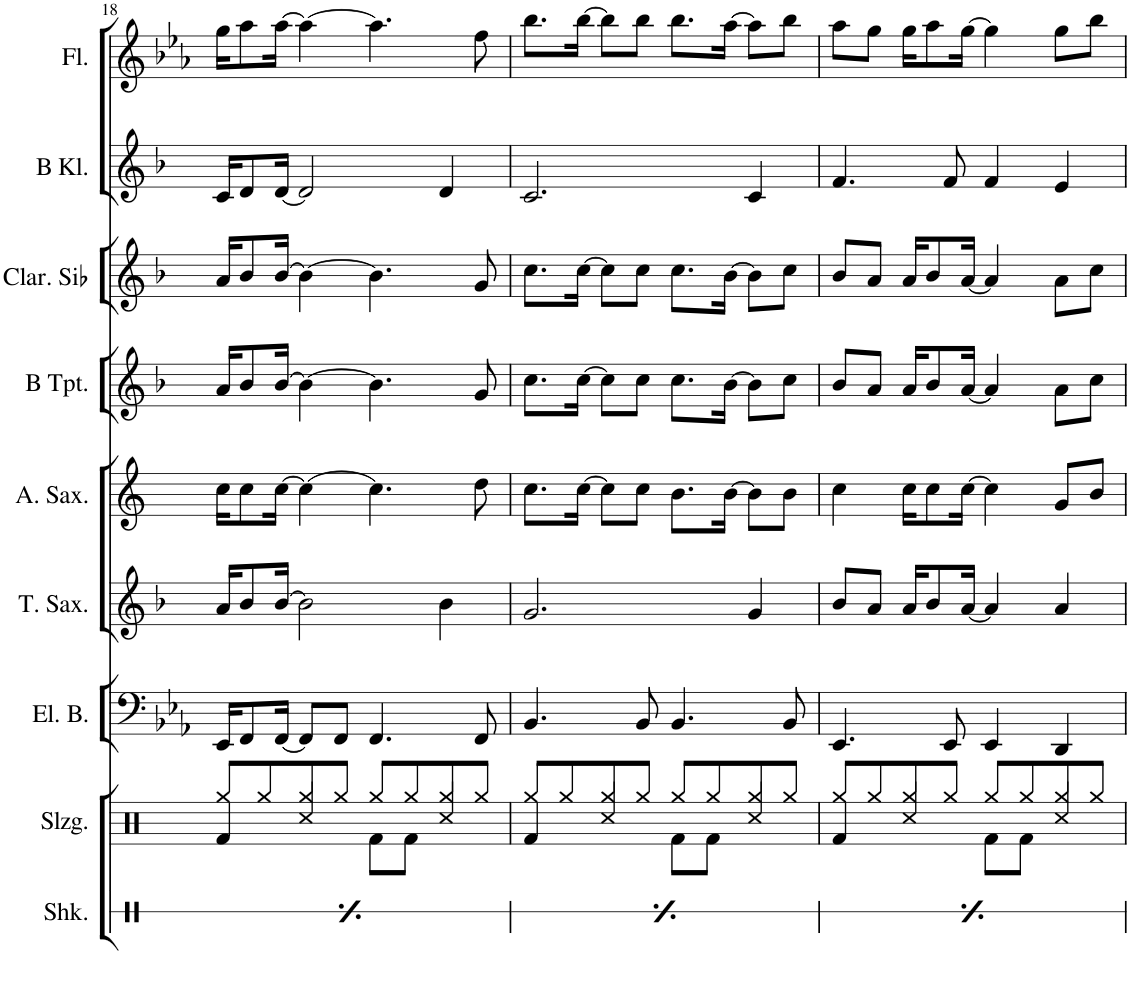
**kern	**kern	**kern	**kern	**kern	**kern	**kern	**kern	**kern
*part9	*part8	*part7	*part6	*part5	*part4	*part3	*part2	*part1
*staff9	*staff8	*staff7	*staff6	*staff5	*staff4	*staff3	*staff2	*staff1
*I"Shaker	*I"Schlagzeug	*I"Elektrischer Bass	*I"Tenor Saxophon	*I"Alt Saxophon	*I"B Trompete	*I"Clarinette en Sib	*I"B Klarinette	*I"Flöte
*I'Shk.	*I'Slzg.	*I'El. B.	*I'T. Sax.	*I'A. Sax.	*I'B Tpt.	*I'Clar. Sib	*I'B Kl.	*I'Fl.
!!LO:PB:g=z
*clefX	*clefX	*clefF4	*clefG2	*clefG2	*clefG2	*clefG2	*clefG2	*clefG2
*	*	*	*Trd8c14	*Trd5c9	*Trd1c2	*Trd1c2	*Trd1c2	*
*k[]	*k[]	*k[b-e-a-]	*k[b-]	*k[]	*k[b-]	*k[b-]	*k[b-]	*k[b-e-a-]
*M4/4	*M4/4	*M4/4	*M4/4	*M4/4	*M4/4	*M4/4	*M4/4	*M4/4
=18	=18	=18	=18	=18	=18	=18	=18	=18
*	*^	*	*	*	*	*	*	*
16Re\LL	8Rgg/L	4Rf/	16EE-/KL	16a/KL	16cc\KL	16a/KL	16a/KL	16c/KL	16gg\KL
16Re\	.	.	8FF/	8b-/	8cc\	8b-/	8b-/	8d/	8aa-\
16Re\	8Rgg/	.	.	.	.	.	.	.	.
16Re\JJ	.	.	[16FF/Jk	[16b-/Jk	[16cc\Jk	[16b-/Jk	[16b-/Jk	[16d/Jk	[16aa-\Jk
16Re\LL	8Rgg/	4Rcc/	8FF/L]	2b-\]	4cc\_	4b-\_	4b-\_	2d/]	4aa-\_
16Re\	.	.	.	.	.	.	.	.	.
16Re\	8Rgg/J	.	8FF/J	.	.	.	.	.	.
16Re\JJ	.	.	.	.	.	.	.	.	.
16Re\LL	8Rgg/L	8Rf\L	4.FF/	.	4.cc\]	4.b-\]	4.b-\]	.	4.aa-\]
16Re\	.	.	.	.	.	.	.	.	.
16Re\	8Rgg/	8Rf\J	.	.	.	.	.	.	.
16Re\JJ	.	.	.	.	.	.	.	.	.
16Re\LL	8Rgg/	4Rcc/	.	4b-\	.	.	.	4d/	.
16Re\	.	.	.	.	.	.	.	.	.
16Re\	8Rgg/J	.	8FF/	.	8dd\	8g/	8g/	.	8ff\
16Re\JJ	.	.	.	.	.	.	.	.	.
=19	=19	=19	=19	=19	=19	=19	=19	=19	=19
16Re\LL	8Rgg/L	4Rf/	4.BB-/	2.g/	8.cc\L	8.cc\L	8.cc\L	2.c/	8.bb-\L
16Re\	.	.	.	.	.	.	.	.	.
16Re\	8Rgg/	.	.	.	.	.	.	.	.
16Re\JJ	.	.	.	.	[16cc\Jk	[16cc\Jk	[16cc\Jk	.	[16bb-\Jk
16Re\LL	8Rgg/	4Rcc/	.	.	8cc\L]	8cc\L]	8cc\L]	.	8bb-\L]
16Re\	.	.	.	.	.	.	.	.	.
16Re\	8Rgg/J	.	8BB-/	.	8cc\J	8cc\J	8cc\J	.	8bb-\J
16Re\JJ	.	.	.	.	.	.	.	.	.
16Re\LL	8Rgg/L	8Rf\L	4.BB-/	.	8.b\L	8.cc\L	8.cc\L	.	8.bb-\L
16Re\	.	.	.	.	.	.	.	.	.
16Re\	8Rgg/	8Rf\J	.	.	.	.	.	.	.
16Re\JJ	.	.	.	.	[16b\Jk	[16b-\Jk	[16b-\Jk	.	[16aa-\Jk
16Re\LL	8Rgg/	4Rcc/	.	4g/	8b\L]	8b-\L]	8b-\L]	4c/	8aa-\L]
16Re\	.	.	.	.	.	.	.	.	.
16Re\	8Rgg/J	.	8BB-/	.	8b\J	8cc\J	8cc\J	.	8bb-\J
16Re\JJ	.	.	.	.	.	.	.	.	.
=20	=20	=20	=20	=20	=20	=20	=20	=20	=20
16Re\LL	8Rgg/L	4Rf/	4.EE-/	8b-/L	4cc\	8b-/L	8b-/L	4.f/	8aa-\L
16Re\	.	.	.	.	.	.	.	.	.
16Re\	8Rgg/	.	.	8a/J	.	8a/J	8a/J	.	8gg\J
16Re\JJ	.	.	.	.	.	.	.	.	.
16Re\LL	8Rgg/	4Rcc/	.	16a/KL	16cc\KL	16a/KL	16a/KL	.	16gg\KL
16Re\	.	.	.	8b-/	8cc\	8b-/	8b-/	.	8aa-\
16Re\	8Rgg/J	.	8EE-/	.	.	.	.	8f/	.
16Re\JJ	.	.	.	[16a/Jk	[16cc\Jk	[16a/Jk	[16a/Jk	.	[16gg\Jk
16Re\LL	8Rgg/L	8Rf\L	4EE-/	4a/]	4cc\]	4a/]	4a/]	4f/	4gg\]
16Re\	.	.	.	.	.	.	.	.	.
16Re\	8Rgg/	8Rf\J	.	.	.	.	.	.	.
16Re\JJ	.	.	.	.	.	.	.	.	.
16Re\LL	8Rgg/	4Rcc/	4DD/	4a/	8g/L	8a\L	8a\L	4e/	8gg\L
16Re\	.	.	.	.	.	.	.	.	.
16Re\	8Rgg/J	.	.	.	8b/J	8cc\J	8cc\J	.	8bb-\J
16Re\JJ	.	.	.	.	.	.	.	.	.
*	*v	*v	*	*	*	*	*	*	*
=	=	=	=	=	=	=	=	=
*-	*-	*-	*-	*-	*-	*-	*-	*-
